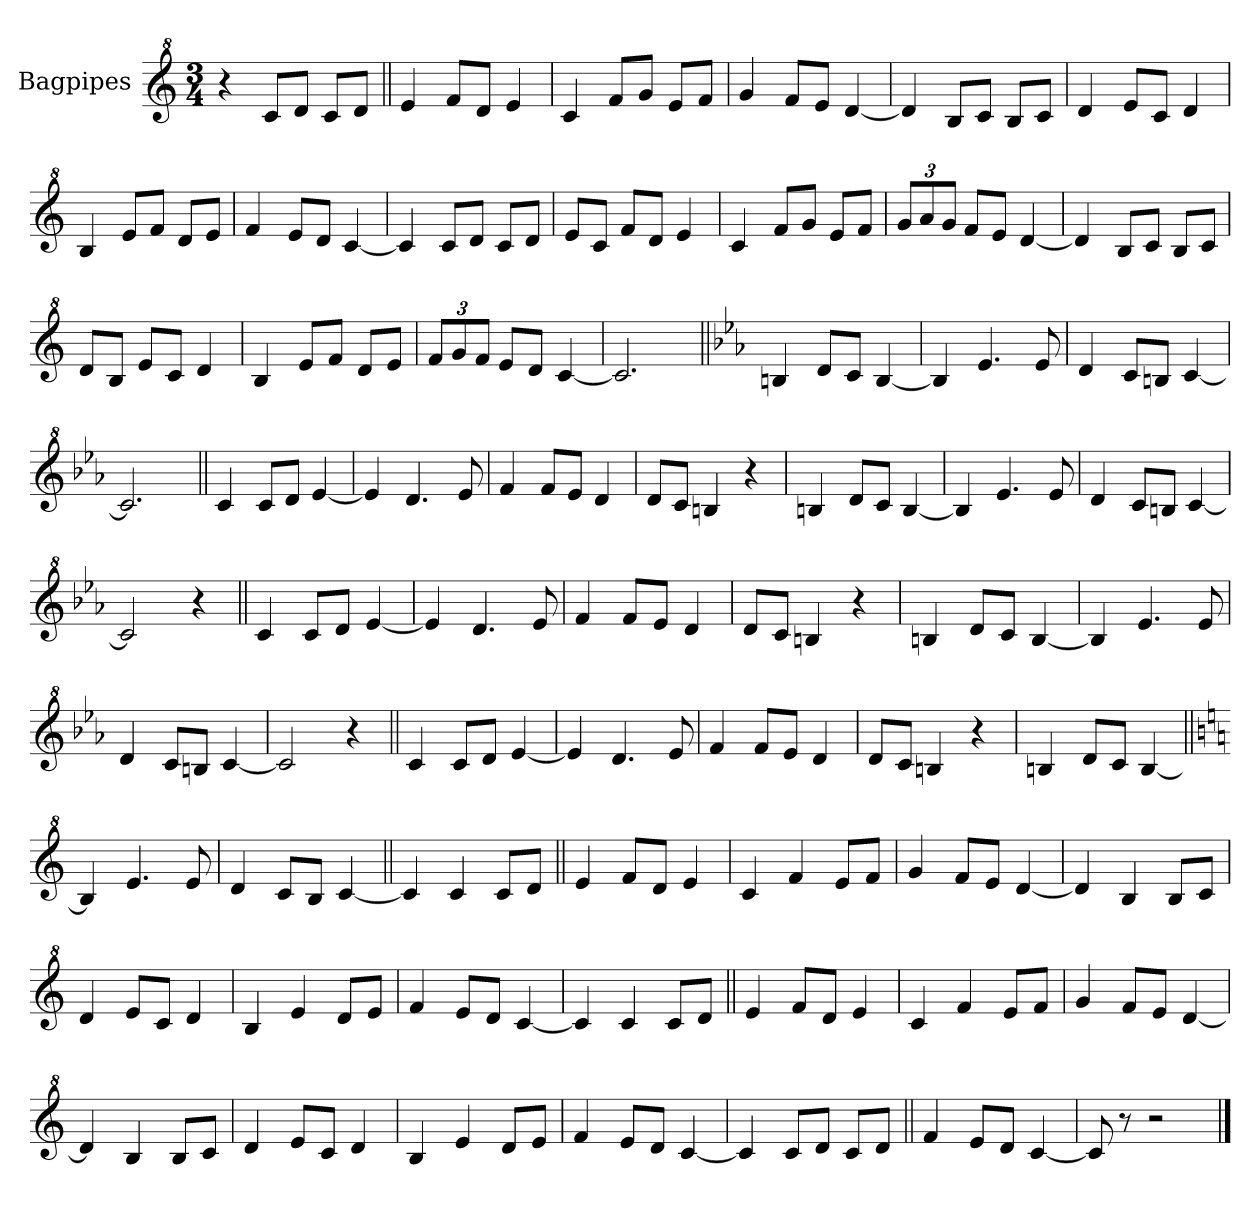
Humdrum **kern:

**kern
*part1
*staff1
*I"Bagpipes
*I'Bag
*clefG^2
*k[]
*M3/4
*MM200
=1
4r
8ccL
8ddJ
8ccL
8ddJ
=||
4ee
8ffL
8ddJ
4ee
=
4cc
8ffL
8ggJ
8eeL
8ffJ
=
4gg
8ffL
8eeJ
[4dd
=
4dd]
8bL
8ccJ
8bL
8ccJ
=
4dd
8eeL
8ccJ
4dd
=
4b
8eeL
8ffJ
8ddL
8eeJ
=
4ff
8eeL
8ddJ
[4cc
=
4cc]
8ccL
8ddJ
8ccL
8ddJ
=
8eeL
8ccJ
8ffL
8ddJ
4ee
=
4cc
8ffL
8ggJ
8eeL
8ffJ
=
12ggL
12aa
12ggJ
8ffL
8eeJ
[4dd
=
4dd]
8bL
8ccJ
8bL
8ccJ
=
8ddL
8bJ
8eeL
8ccJ
4dd
=
4b
8eeL
8ffJ
8ddL
8eeJ
=
12ffL
12gg
12ffJ
8eeL
8ddJ
[4cc
=
2.cc]
=||
*k[b-e-a-]
*E-:
4bn
8ddL
8ccJ
[4b
=
4b]
4.ee-
8ee-
=
4dd
8ccL
8bnJ
[4cc
=
2.cc]
=||
4cc
8ccL
8ddJ
[4ee-
=
4ee-]
4.dd
8ee-
=
4ff
8ffL
8ee-J
4dd
=
8ddL
8ccJ
4bn
4r
=
4bn
8ddL
8ccJ
[4b
=
4b]
4.ee-
8ee-
=
4dd
8ccL
8bnJ
[4cc
=
2cc]
4r
=||
4cc
8ccL
8ddJ
[4ee-
=
4ee-]
4.dd
8ee-
=
4ff
8ffL
8ee-J
4dd
=
8ddL
8ccJ
4bn
4r
=
4bn
8ddL
8ccJ
[4b
=
4b]
4.ee-
8ee-
=
4dd
8ccL
8bnJ
[4cc
=
2cc]
4r
=||
4cc
8ccL
8ddJ
[4ee-
=
4ee-]
4.dd
8ee-
=
4ff
8ffL
8ee-J
4dd
=
8ddL
8ccJ
4bn
4r
=
4bn
8ddL
8ccJ
[4b
=||
*k[]
*C:
4b]
4.ee
8ee
=
4dd
8ccL
8bJ
[4cc
=||
4cc]
4cc
8ccL
8ddJ
=||
4ee
8ffL
8ddJ
4ee
=
4cc
4ff
8eeL
8ffJ
=
4gg
8ffL
8eeJ
[4dd
=
4dd]
4b
8bL
8ccJ
=
4dd
8eeL
8ccJ
4dd
=
4b
4ee
8ddL
8eeJ
=
4ff
8eeL
8ddJ
[4cc
=
4cc]
4cc
8ccL
8ddJ
=||
4ee
8ffL
8ddJ
4ee
=
4cc
4ff
8eeL
8ffJ
=
4gg
8ffL
8eeJ
[4dd
=
4dd]
4b
8bL
8ccJ
=
4dd
8eeL
8ccJ
4dd
=
4b
4ee
8ddL
8eeJ
=
4ff
8eeL
8ddJ
[4cc
=
4cc]
8ccL
8ddJ
8ccL
8ddJ
=||
4ff
8eeL
8ddJ
[4cc
=
8cc]
8r
2r
==
*-
